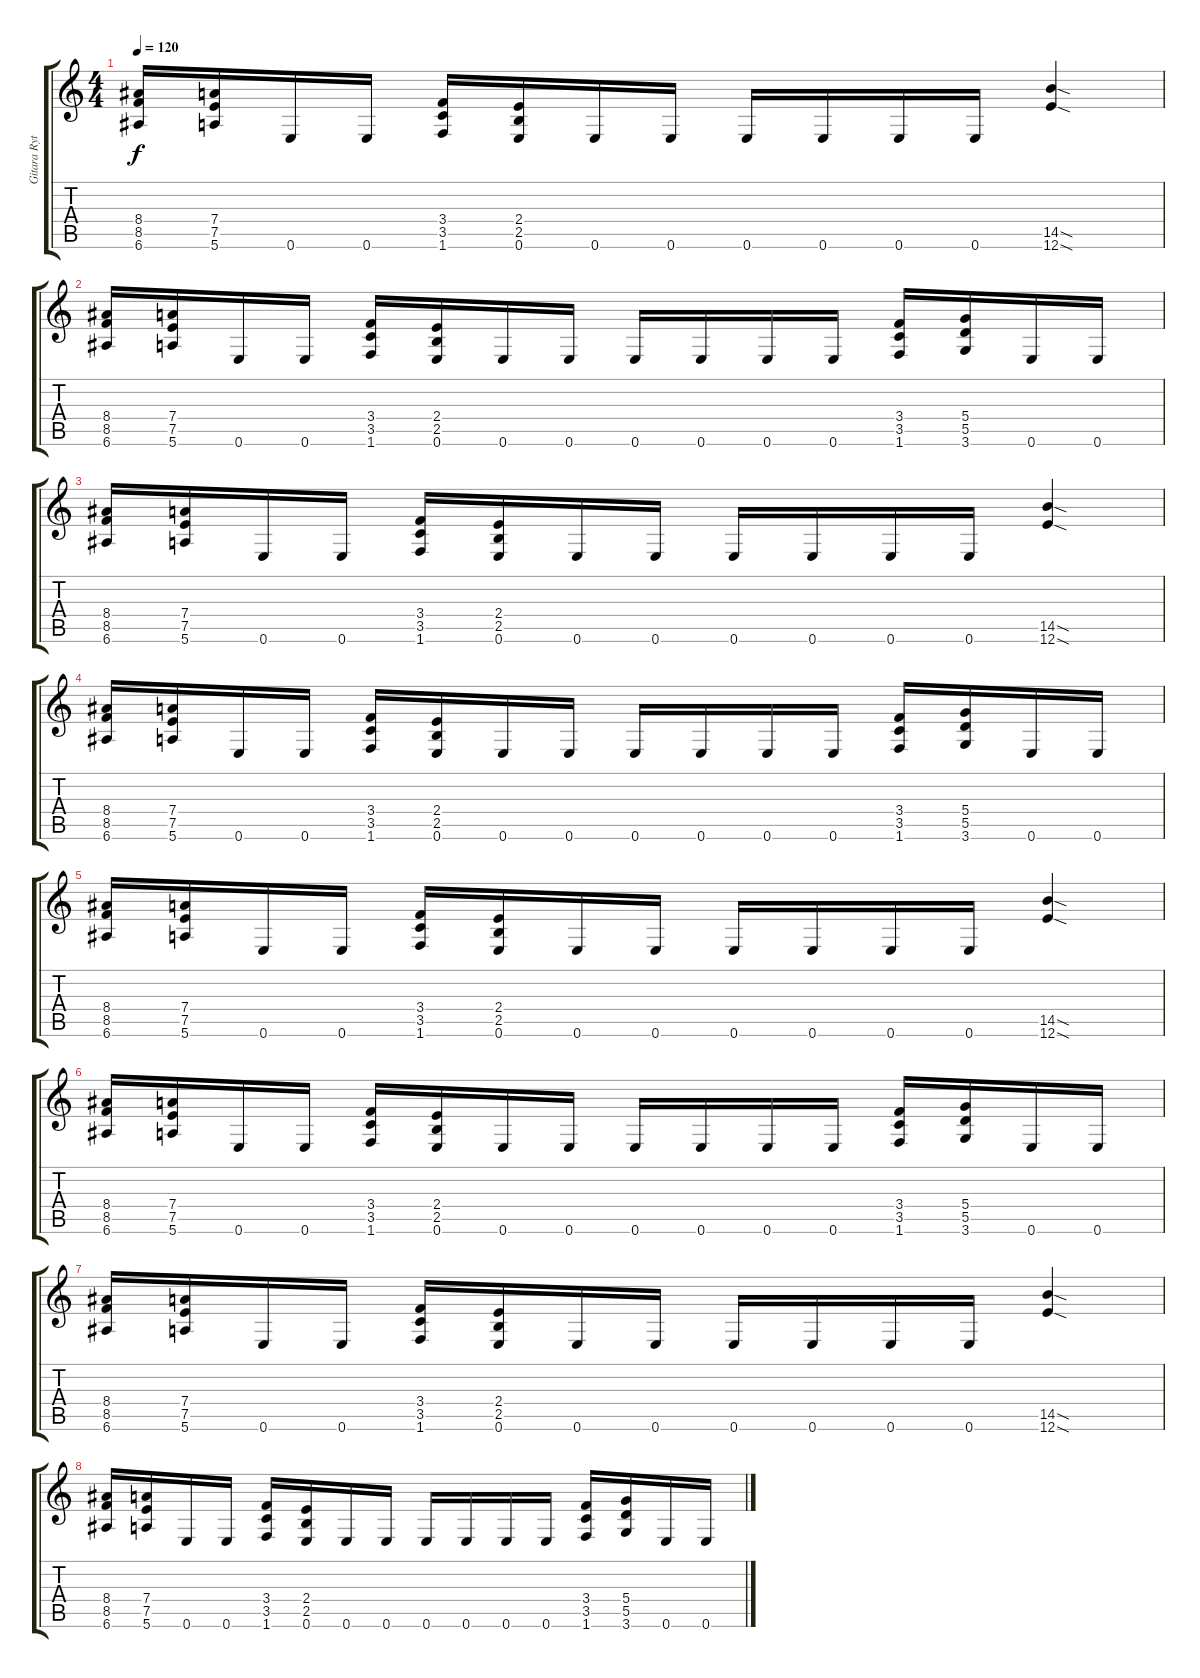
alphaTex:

\track ("Gitara Rytm" "Gitara Ryt") {instrument distortionguitar}
\staff {score tabs}
\tuning (E4 B3 G3 D3 A2 E2) {hide}
\ts (4 4)
\tempo 120
\clef g2
\ks c
(8.4 8.5 6.6).16{dy f} (7.4 7.5 5.6).16 0.6.16 0.6.16 (3.4 3.5 1.6).16 (2.4 2.5 0.6).16 0.6.16 0.6.16 0.6.16 0.6.16 0.6.16 0.6.16 (14.5{sod} 12.6{sod}).4 |
(8.4 8.5 6.6).16 (7.4 7.5 5.6).16 0.6.16 0.6.16 (3.4 3.5 1.6).16 (2.4 2.5 0.6).16 0.6.16 0.6.16 0.6.16 0.6.16 0.6.16 0.6.16 (3.4 3.5 1.6).16 (5.4 5.5 3.6).16 0.6.16 0.6.16 |
(8.4 8.5 6.6).16 (7.4 7.5 5.6).16 0.6.16 0.6.16 (3.4 3.5 1.6).16 (2.4 2.5 0.6).16 0.6.16 0.6.16 0.6.16 0.6.16 0.6.16 0.6.16 (14.5{sod} 12.6{sod}).4 |
(8.4 8.5 6.6).16 (7.4 7.5 5.6).16 0.6.16 0.6.16 (3.4 3.5 1.6).16 (2.4 2.5 0.6).16 0.6.16 0.6.16 0.6.16 0.6.16 0.6.16 0.6.16 (3.4 3.5 1.6).16 (5.4 5.5 3.6).16 0.6.16 0.6.16 |
(8.4 8.5 6.6).16 (7.4 7.5 5.6).16 0.6.16 0.6.16 (3.4 3.5 1.6).16 (2.4 2.5 0.6).16 0.6.16 0.6.16 0.6.16 0.6.16 0.6.16 0.6.16 (14.5{sod} 12.6{sod}).4 |
(8.4 8.5 6.6).16 (7.4 7.5 5.6).16 0.6.16 0.6.16 (3.4 3.5 1.6).16 (2.4 2.5 0.6).16 0.6.16 0.6.16 0.6.16 0.6.16 0.6.16 0.6.16 (3.4 3.5 1.6).16 (5.4 5.5 3.6).16 0.6.16 0.6.16 |
(8.4 8.5 6.6).16 (7.4 7.5 5.6).16 0.6.16 0.6.16 (3.4 3.5 1.6).16 (2.4 2.5 0.6).16 0.6.16 0.6.16 0.6.16 0.6.16 0.6.16 0.6.16 (14.5{sod} 12.6{sod}).4 |
(8.4 8.5 6.6).16 (7.4 7.5 5.6).16 0.6.16 0.6.16 (3.4 3.5 1.6).16 (2.4 2.5 0.6).16 0.6.16 0.6.16 0.6.16 0.6.16 0.6.16 0.6.16 (3.4 3.5 1.6).16 (5.4 5.5 3.6).16 0.6.16 0.6.16
